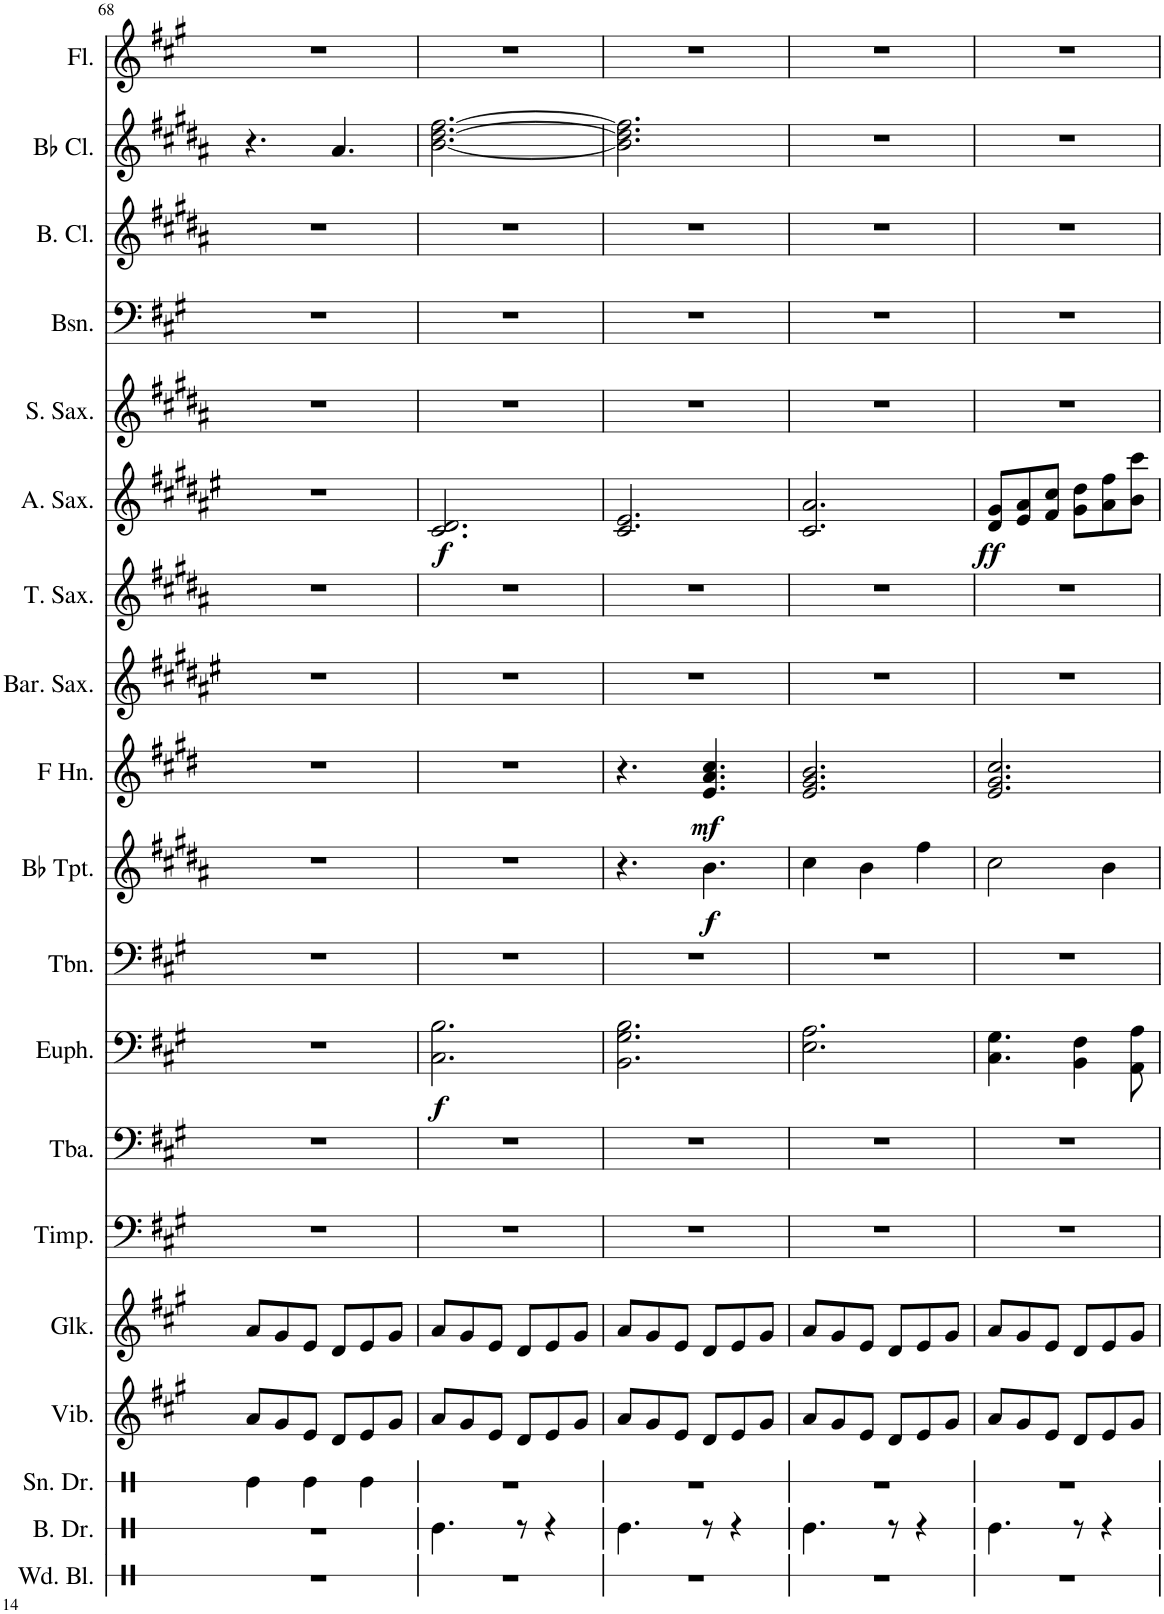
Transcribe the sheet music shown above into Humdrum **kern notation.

**kern	**kern	**kern	**kern	**kern	**kern	**kern	**kern	**dynam	**kern	**kern	**dynam	**kern	**dynam	**kern	**kern	**kern	**dynam	**kern	**kern	**kern	**kern	**kern
*part19	*part18	*part17	*part16	*part15	*part14	*part13	*part12	*part12	*part11	*part10	*part10	*part9	*part9	*part8	*part7	*part6	*part6	*part5	*part4	*part3	*part2	*part1
*staff19	*staff18	*staff17	*staff16	*staff15	*staff14	*staff13	*staff12	*staff12	*staff11	*staff10	*staff10	*staff9	*staff9	*staff8	*staff7	*staff6	*staff6	*staff5	*staff4	*staff3	*staff2	*staff1
*I"Wood Blocks	*I"Bass Drum	*I"Snare Drum	*I"Vibraphone	*I"Glockenspiel	*I"Timpani	*I"Tuba	*I"Euphonium	*	*I"Trombone	*I"Bb Trumpet	*	*I"Horn in F	*	*I"Baritone Saxophone	*I"Tenor Saxophone	*I"Alto Saxophone	*	*I"Soprano Saxophone	*I"Bassoon	*I"Bass Clarinet	*I"Bb Clarinet	*I"Flute
*I'Wd. Bl.	*I'B. Dr.	*I'Sn. Dr.	*I'Vib.	*I'Glk.	*I'Timp.	*I'Tba.	*I'Euph.	*	*I'Tbn.	*I'Bb Tpt.	*	*	*	*I'Bar. Sax.	*I'T. Sax.	*I'A. Sax.	*	*I'S. Sax.	*I'Bsn.	*I'B. Cl.	*I'Bb Cl.	*I'Fl.
!!LO:PB:g=z
*clefX	*clefX	*clefX	*clefG2	*clefG2	*clefF4	*clefF4	*clefF4	*	*clefF4	*clefG2	*	*clefG2	*	*clefG2	*clefG2	*clefG2	*	*clefG2	*clefF4	*clefG2	*clefG2	*clefG2
*	*	*	*	*Trd-14c-24	*	*	*	*	*	*Trd1c2	*	*Trd4c7	*	*Trd12c21	*Trd8c14	*Trd5c9	*	*Trd1c2	*	*Trd8c14	*Trd1c2	*
*k[]	*k[]	*k[]	*k[f#c#g#]	*k[f#c#g#]	*k[f#c#g#]	*k[f#c#g#]	*k[f#c#g#]	*	*k[f#c#g#]	*k[f#c#g#d#a#]	*	*k[f#c#g#d#]	*	*k[f#c#g#d#a#e#]	*k[f#c#g#d#a#]	*k[f#c#g#d#a#e#]	*	*k[f#c#g#d#a#]	*k[f#c#g#]	*k[f#c#g#d#a#]	*k[f#c#g#d#a#]	*k[f#c#g#]
*M6/8	*M6/8	*M6/8	*M6/8	*M6/8	*M6/8	*M6/8	*M6/8	*	*M6/8	*M6/8	*	*M6/8	*	*M6/8	*M6/8	*M6/8	*	*M6/8	*M6/8	*M6/8	*M6/8	*M6/8
=68	=68	=68	=68	=68	=68	=68	=68	=68	=68	=68	=68	=68	=68	=68	=68	=68	=68	=68	=68	=68	=68	=68
2.r	2.r	4Re\	8a/L	8a/L	2.r	2.r	2.r	.	2.r	2.r	.	2.r	.	2.r	2.r	2.r	.	2.r	2.r	2.r	4.r	2.r
.	.	.	8g#/	8g#/	.	.	.	.	.	.	.	.	.	.	.	.	.	.	.	.	.	.
.	.	4Re\	8e/J	8e/J	.	.	.	.	.	.	.	.	.	.	.	.	.	.	.	.	.	.
.	.	.	8d/L	8d/L	.	.	.	.	.	.	.	.	.	.	.	.	.	.	.	.	4.a#/	.
.	.	4Re\	8e/	8e/	.	.	.	.	.	.	.	.	.	.	.	.	.	.	.	.	.	.
.	.	.	8g#/J	8g#/J	.	.	.	.	.	.	.	.	.	.	.	.	.	.	.	.	.	.
=69	=69	=69	=69	=69	=69	=69	=69	=69	=69	=69	=69	=69	=69	=69	=69	=69	=69	=69	=69	=69	=69	=69
!	!	!	!	!	!	!	!	!LO:DY:b	!	!	!	!	!	!	!	!	!LO:DY:b	!	!	!	!	!
2.r	4.Re\	2.r	8a/L	8a/L	2.r	2.r	2.C#\ 2.B\	f	2.r	2.r	.	2.r	.	2.r	2.r	2.c#/ 2.d#/	f	2.r	2.r	2.r	[2.b\ [2.dd#\ [2.ff#\	2.r
.	.	.	8g#/	8g#/	.	.	.	.	.	.	.	.	.	.	.	.	.	.	.	.	.	.
.	.	.	8e/J	8e/J	.	.	.	.	.	.	.	.	.	.	.	.	.	.	.	.	.	.
.	8r	.	8d/L	8d/L	.	.	.	.	.	.	.	.	.	.	.	.	.	.	.	.	.	.
.	4r	.	8e/	8e/	.	.	.	.	.	.	.	.	.	.	.	.	.	.	.	.	.	.
.	.	.	8g#/J	8g#/J	.	.	.	.	.	.	.	.	.	.	.	.	.	.	.	.	.	.
=70	=70	=70	=70	=70	=70	=70	=70	=70	=70	=70	=70	=70	=70	=70	=70	=70	=70	=70	=70	=70	=70	=70
2.r	4.Re\	2.r	8a/L	8a/L	2.r	2.r	2.BB\ 2.G#\ 2.B\	.	2.r	4.r	.	4.r	.	2.r	2.r	2.c#/ 2.e#/	.	2.r	2.r	2.r	2.b\] 2.dd#\] 2.ff#\]	2.r
.	.	.	8g#/	8g#/	.	.	.	.	.	.	.	.	.	.	.	.	.	.	.	.	.	.
.	.	.	8e/J	8e/J	.	.	.	.	.	.	.	.	.	.	.	.	.	.	.	.	.	.
!	!	!	!	!	!	!	!	!	!	!	!LO:DY:b	!	!LO:DY:b	!	!	!	!	!	!	!	!	!
.	8r	.	8d/L	8d/L	.	.	.	.	.	4.b\	f	4.e/ 4.a/ 4.cc#/	mf	.	.	.	.	.	.	.	.	.
.	4r	.	8e/	8e/	.	.	.	.	.	.	.	.	.	.	.	.	.	.	.	.	.	.
.	.	.	8g#/J	8g#/J	.	.	.	.	.	.	.	.	.	.	.	.	.	.	.	.	.	.
=71	=71	=71	=71	=71	=71	=71	=71	=71	=71	=71	=71	=71	=71	=71	=71	=71	=71	=71	=71	=71	=71	=71
2.r	4.Re\	2.r	8a/L	8a/L	2.r	2.r	2.E\ 2.A\	.	2.r	4cc#\	.	2.e/ 2.g#/ 2.b/	.	2.r	2.r	2.c#/ 2.a#/	.	2.r	2.r	2.r	2.r	2.r
.	.	.	8g#/	8g#/	.	.	.	.	.	.	.	.	.	.	.	.	.	.	.	.	.	.
.	.	.	8e/J	8e/J	.	.	.	.	.	4b\	.	.	.	.	.	.	.	.	.	.	.	.
.	8r	.	8d/L	8d/L	.	.	.	.	.	.	.	.	.	.	.	.	.	.	.	.	.	.
.	4r	.	8e/	8e/	.	.	.	.	.	4ff#\	.	.	.	.	.	.	.	.	.	.	.	.
.	.	.	8g#/J	8g#/J	.	.	.	.	.	.	.	.	.	.	.	.	.	.	.	.	.	.
=72	=72	=72	=72	=72	=72	=72	=72	=72	=72	=72	=72	=72	=72	=72	=72	=72	=72	=72	=72	=72	=72	=72
!	!	!	!	!	!	!	!	!	!	!	!	!	!	!	!	!	!LO:DY:b	!	!	!	!	!
2.r	4.Re\	2.r	8a/L	8a/L	2.r	2.r	4.C#\ 4.G#\	.	2.r	2cc#\	.	2.e/ 2.g#/ 2.cc#/	.	2.r	2.r	8d#/ 8g#/L	ff	2.r	2.r	2.r	2.r	2.r
.	.	.	8g#/	8g#/	.	.	.	.	.	.	.	.	.	.	.	8e#/ 8a#/	.	.	.	.	.	.
.	.	.	8e/J	8e/J	.	.	.	.	.	.	.	.	.	.	.	8f#/ 8cc#/J	.	.	.	.	.	.
.	8r	.	8d/L	8d/L	.	.	4BB\ 4F#\	.	.	.	.	.	.	.	.	8g#\ 8dd#\L	.	.	.	.	.	.
.	4r	.	8e/	8e/	.	.	.	.	.	4b\	.	.	.	.	.	8a#\ 8ff#\	.	.	.	.	.	.
.	.	.	8g#/J	8g#/J	.	.	8AA\ 8A\	.	.	.	.	.	.	.	.	8b\ 8ccc#\J	.	.	.	.	.	.
=	=	=	=	=	=	=	=	=	=	=	=	=	=	=	=	=	=	=	=	=	=	=
*-	*-	*-	*-	*-	*-	*-	*-	*-	*-	*-	*-	*-	*-	*-	*-	*-	*-	*-	*-	*-	*-	*-
